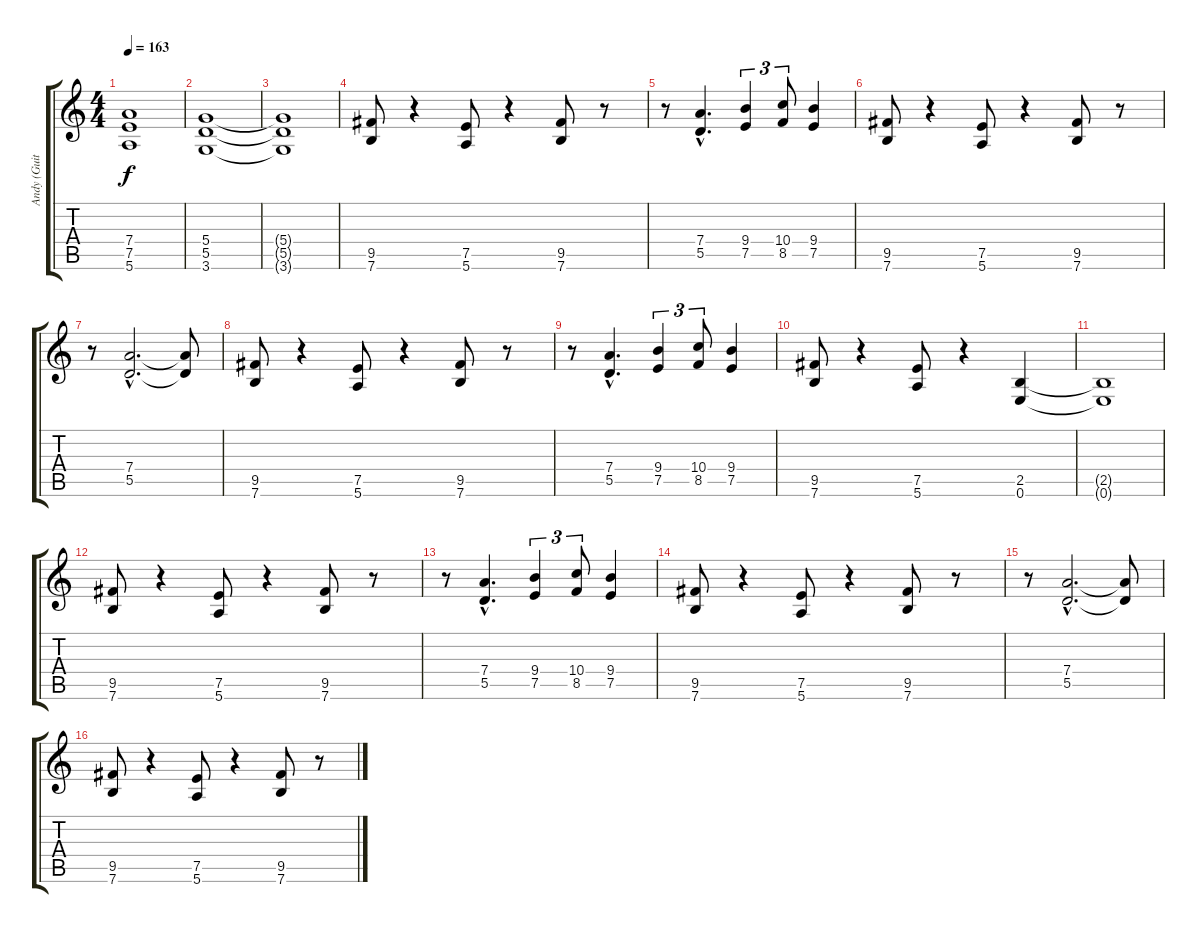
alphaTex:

\track ("Andy (Guitar)" "Andy (Guit") {instrument distortionguitar}
\staff {score tabs}
\tuning (E4 B3 G3 D3 A2 E2) {hide}
\ts (4 4)
\tempo 163
\clef g2
\ks c
(7.4{t} 7.5{t} 5.6{t}).1{dy f} |
(5.4 5.5 3.6).1 |
(5.4{t} 5.5{t} 3.6{t}).1 |
(9.5 7.6).8 r.4 (7.5 5.6).8 r.4 (9.5 7.6).8 r.8 |
r.8 (7.4{hac} 5.5{hac}).4{d} (9.4 7.5).4{tu (3 2)} (10.4 8.5).8{tu (3 2)} (9.4 7.5).4 |
(9.5 7.6).8 r.4 (7.5 5.6).8 r.4 (9.5 7.6).8 r.8 |
r.8 (7.4{hac} 5.5{hac}).2{d} (7.4{t} 5.5{t}).8 |
(9.5 7.6).8 r.4 (7.5 5.6).8 r.4 (9.5 7.6).8 r.8 |
r.8 (7.4{hac} 5.5{hac}).4{d} (9.4 7.5).4{tu (3 2)} (10.4 8.5).8{tu (3 2)} (9.4 7.5).4 |
(9.5 7.6).8 r.4 (7.5 5.6).8 r.4 (2.5 0.6).4 |
(2.5{t} 0.6{t}).1 |
(9.5 7.6).8 r.4 (7.5 5.6).8 r.4 (9.5 7.6).8 r.8 |
r.8 (7.4{hac} 5.5{hac}).4{d} (9.4 7.5).4{tu (3 2)} (10.4 8.5).8{tu (3 2)} (9.4 7.5).4 |
(9.5 7.6).8 r.4 (7.5 5.6).8 r.4 (9.5 7.6).8 r.8 |
r.8 (7.4{hac} 5.5{hac}).2{d} (7.4{t} 5.5{t}).8 |
(9.5 7.6).8 r.4 (7.5 5.6).8 r.4 (9.5 7.6).8 r.8
